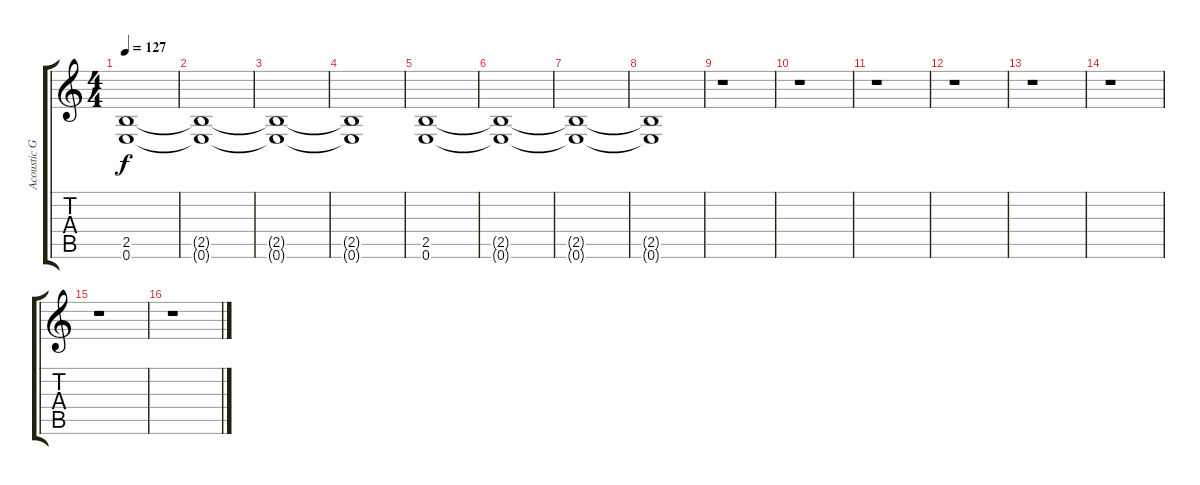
\track ("Acoustic Guitar" "Acoustic G") {instrument acousticguitarsteel}
\staff {score tabs}
\tuning (E4 B3 G3 D3 A2 E2) {hide}
\ts (4 4)
\tempo 127
\clef g2
\ks c
(2.5 0.6).1{dy f} |
(2.5{t} 0.6{t}).1 |
(2.5{t} 0.6{t}).1 |
(2.5{t} 0.6{t}).1 |
(2.5 0.6).1 |
(2.5{t} 0.6{t}).1 |
(2.5{t} 0.6{t}).1 |
(2.5{t} 0.6{t}).1 |
r.1 |
r.1 |
r.1 |
r.1 |
r.1 |
r.1 |
r.1 |
r.1
